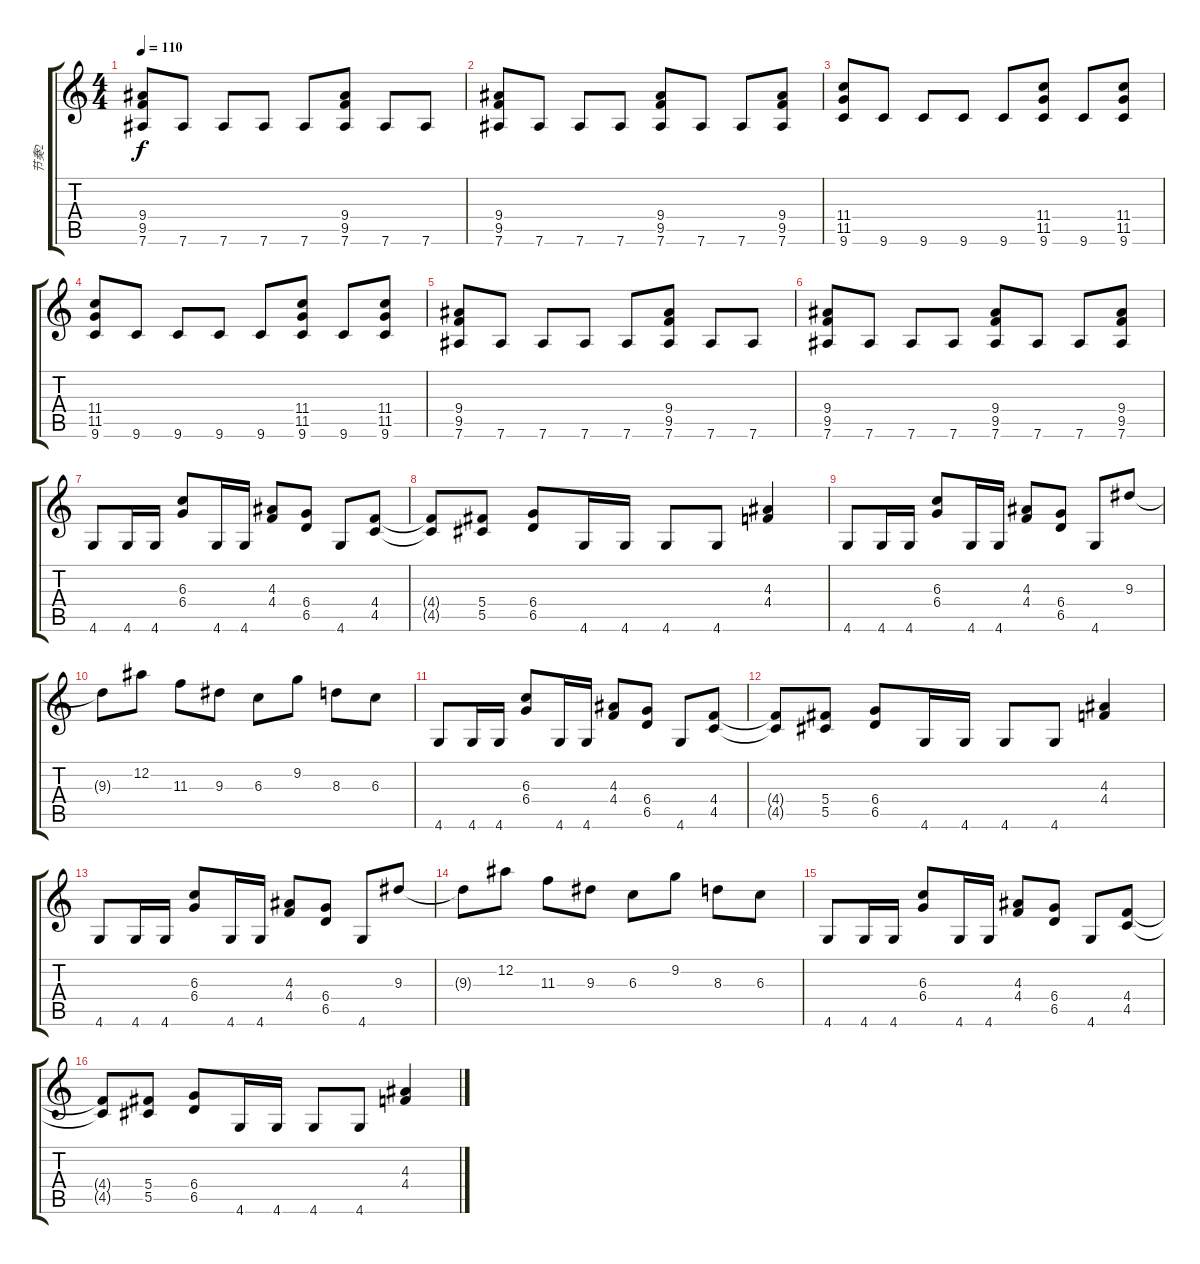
\track ("节奏2" "节奏2") {instrument distortionguitar}
\staff {score tabs}
\tuning (Eb4 Bb3 Gb3 Db3 Ab2 Eb2) {hide}
\ts (4 4)
\tempo 110
\clef g2
\ks c
(9.4 9.5 7.6).8{dy f} 7.6.8 7.6.8 7.6.8 7.6.8 (9.4 9.5 7.6).8 7.6.8 7.6.8 |
(9.4 9.5 7.6).8 7.6.8 7.6.8 7.6.8 (9.4 9.5 7.6).8 7.6.8 7.6.8 (9.4 9.5 7.6).8 |
(11.4 11.5 9.6).8 9.6.8 9.6.8 9.6.8 9.6.8 (11.4 11.5 9.6).8 9.6.8 (11.4 11.5 9.6).8 |
(11.4 11.5 9.6).8 9.6.8 9.6.8 9.6.8 9.6.8 (11.4 11.5 9.6).8 9.6.8 (11.4 11.5 9.6).8 |
(9.4 9.5 7.6).8 7.6.8 7.6.8 7.6.8 7.6.8 (9.4 9.5 7.6).8 7.6.8 7.6.8 |
(9.4 9.5 7.6).8 7.6.8 7.6.8 7.6.8 (9.4 9.5 7.6).8 7.6.8 7.6.8 (9.4 9.5 7.6).8 |
4.6.8 4.6.16 4.6.16 (6.3 6.4).8 4.6.16 4.6.16 (4.3 4.4).8 (6.4 6.5).8 4.6.8 (4.4 4.5).8 |
(4.4{t} 4.5{t}).8 (5.4 5.5).8 (6.4 6.5).8 4.6.16 4.6.16 4.6.8 4.6.8 (4.3 4.4).4 |
4.6.8 4.6.16 4.6.16 (6.3 6.4).8 4.6.16 4.6.16 (4.3 4.4).8 (6.4 6.5).8 4.6.8 9.3.8 |
9.3{t}.8 12.2.8 11.3.8 9.3.8 6.3.8 9.2.8 8.3.8 6.3.8 |
4.6.8 4.6.16 4.6.16 (6.3 6.4).8 4.6.16 4.6.16 (4.3 4.4).8 (6.4 6.5).8 4.6.8 (4.4 4.5).8 |
(4.4{t} 4.5{t}).8 (5.4 5.5).8 (6.4 6.5).8 4.6.16 4.6.16 4.6.8 4.6.8 (4.3 4.4).4 |
4.6.8 4.6.16 4.6.16 (6.3 6.4).8 4.6.16 4.6.16 (4.3 4.4).8 (6.4 6.5).8 4.6.8 9.3.8 |
9.3{t}.8 12.2.8 11.3.8 9.3.8 6.3.8 9.2.8 8.3.8 6.3.8 |
4.6.8 4.6.16 4.6.16 (6.3 6.4).8 4.6.16 4.6.16 (4.3 4.4).8 (6.4 6.5).8 4.6.8 (4.4 4.5).8 |
(4.4{t} 4.5{t}).8 (5.4 5.5).8 (6.4 6.5).8 4.6.16 4.6.16 4.6.8 4.6.8 (4.3 4.4).4
